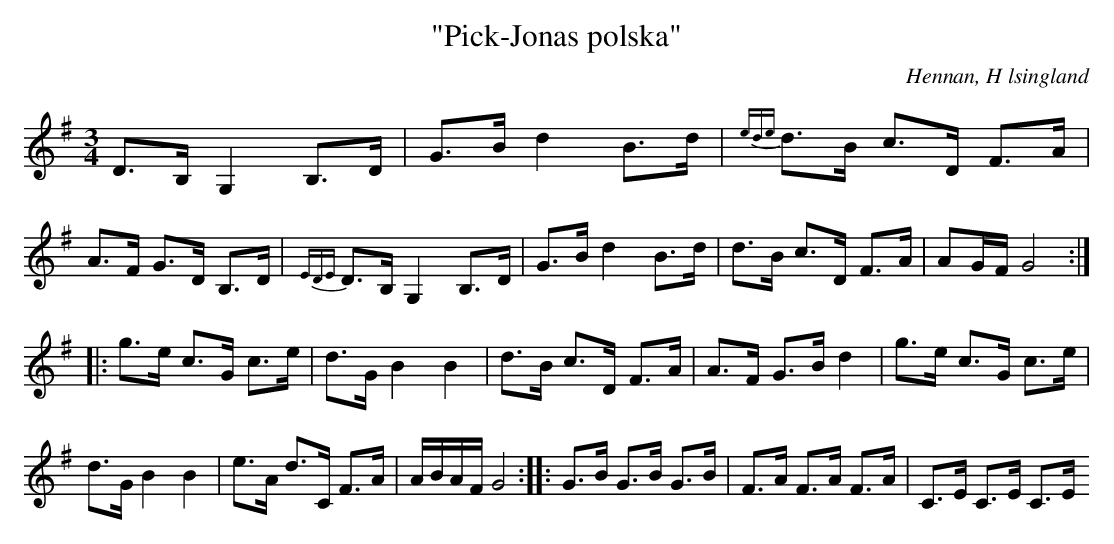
X:1
T: "Pick-Jonas polska"
O: Hennan, H lsingland
M: 3/4
L: 1/8
K: G
D>B, G,2 B,>D | G>B d2 B>d | {ede}d>B c>D F>A| A>F G>D B,>D|{EDE}D>B, G,2 B,>D|G>B d2 B>d | d>B c>D F>A| AG/F/ G4 :||:
g>e c>G c>e | d>G B2 B2 | d>B c>D F>A|A>F G>B d2|g>e c>G c>e | d>G B2 B2 | e>A d>C F>A|A/B/A/F/ G4:||:G>B G>B G>B|F>A F>A F>A|C>E C>E C>E
